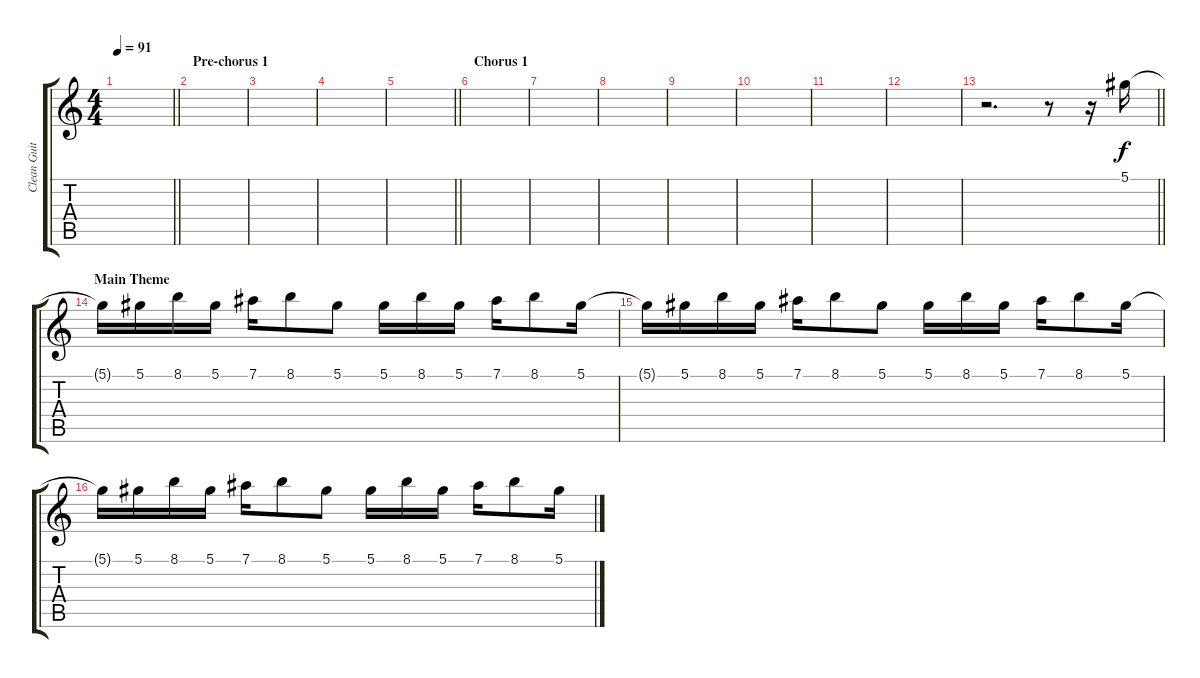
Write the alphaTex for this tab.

\track ("Clean Guitar" "Clean Guit") {instrument distortionguitar}
\staff {score tabs}
\tuning (Eb4 Bb3 Gb3 Db3 Ab2 Db2) {hide}
\ts (4 4)
\tempo 91
\clef g2
\barLineRight lightlight
\ks c
|
\section ("" "Pre-chorus 1")
|
|
|
\barLineRight lightlight
|
\section ("" "Chorus 1")
|
|
|
|
|
|
|
\barLineRight lightlight
r.2{d} r.8 r.16 5.1.16 |
\section ("" "Main Theme")
5.1{t}.16 5.1.16 8.1.16 5.1.16 7.1.16 8.1.8 5.1.8 5.1.16 8.1.16 5.1.16 7.1.16 8.1.8 5.1.16 |
5.1{t}.16 5.1.16 8.1.16 5.1.16 7.1.16 8.1.8 5.1.8 5.1.16 8.1.16 5.1.16 7.1.16 8.1.8 5.1.16 |
5.1{t}.16 5.1.16 8.1.16 5.1.16 7.1.16 8.1.8 5.1.8 5.1.16 8.1.16 5.1.16 7.1.16 8.1.8 5.1.16
